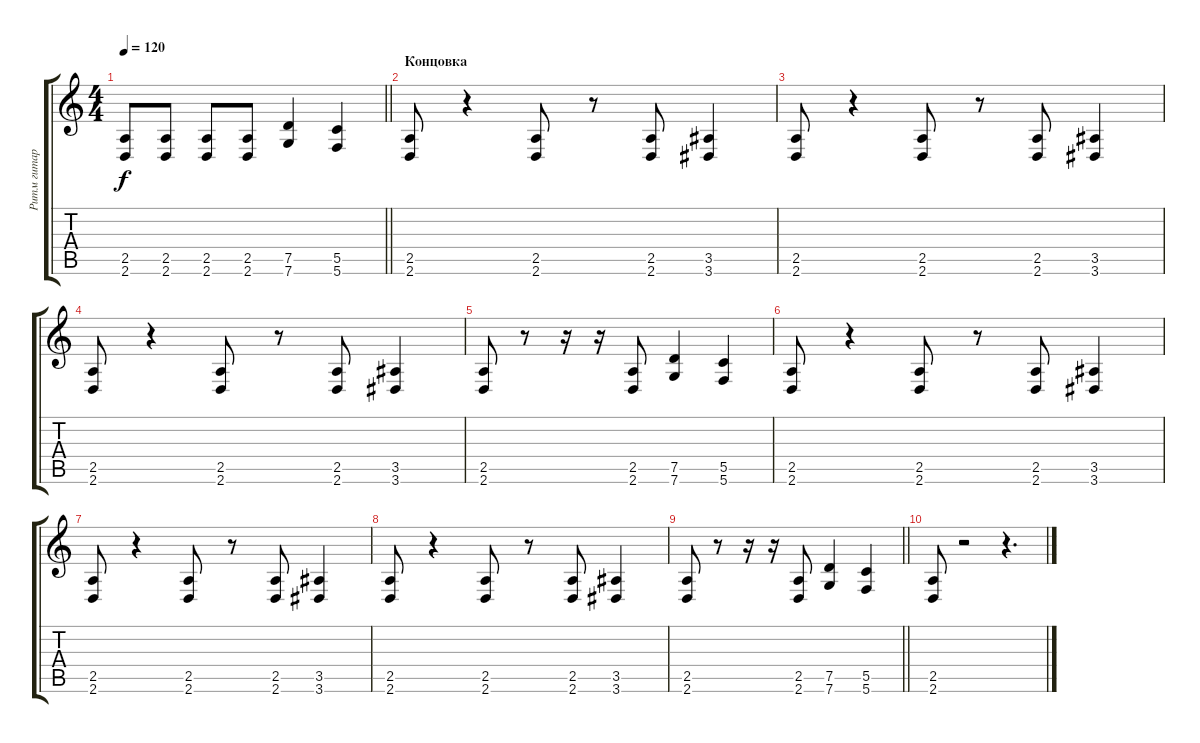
\track ("Ритм гитара 2" "Ритм гитар") {instrument distortionguitar}
\staff {score tabs}
\tuning (D4 A3 F3 C3 G2 C2) {hide}
\ts (4 4)
\tempo 120
\clef g2
\barLineRight lightlight
\ks c
(2.5 2.6).8{dy f} (2.5 2.6).8 (2.5 2.6).8 (2.5 2.6).8 (7.5 7.6).4 (5.5 5.6).4 |
\section ("" "Концовка")
(2.5 2.6).8 r.4 (2.5 2.6).8 r.8 (2.5 2.6).8 (3.5 3.6).4 |
(2.5 2.6).8 r.4 (2.5 2.6).8 r.8 (2.5 2.6).8 (3.5 3.6).4 |
(2.5 2.6).8 r.4 (2.5 2.6).8 r.8 (2.5 2.6).8 (3.5 3.6).4 |
(2.5 2.6).8 r.8 r.16 r.16 (2.5 2.6).8 (7.5 7.6).4 (5.5 5.6).4 |
(2.5 2.6).8 r.4 (2.5 2.6).8 r.8 (2.5 2.6).8 (3.5 3.6).4 |
(2.5 2.6).8 r.4 (2.5 2.6).8 r.8 (2.5 2.6).8 (3.5 3.6).4 |
(2.5 2.6).8 r.4 (2.5 2.6).8 r.8 (2.5 2.6).8 (3.5 3.6).4 |
\barLineRight lightlight
(2.5 2.6).8 r.8 r.16 r.16 (2.5 2.6).8 (7.5 7.6).4 (5.5 5.6).4 |
(2.5 2.6).8 r.2 r.4{d}
